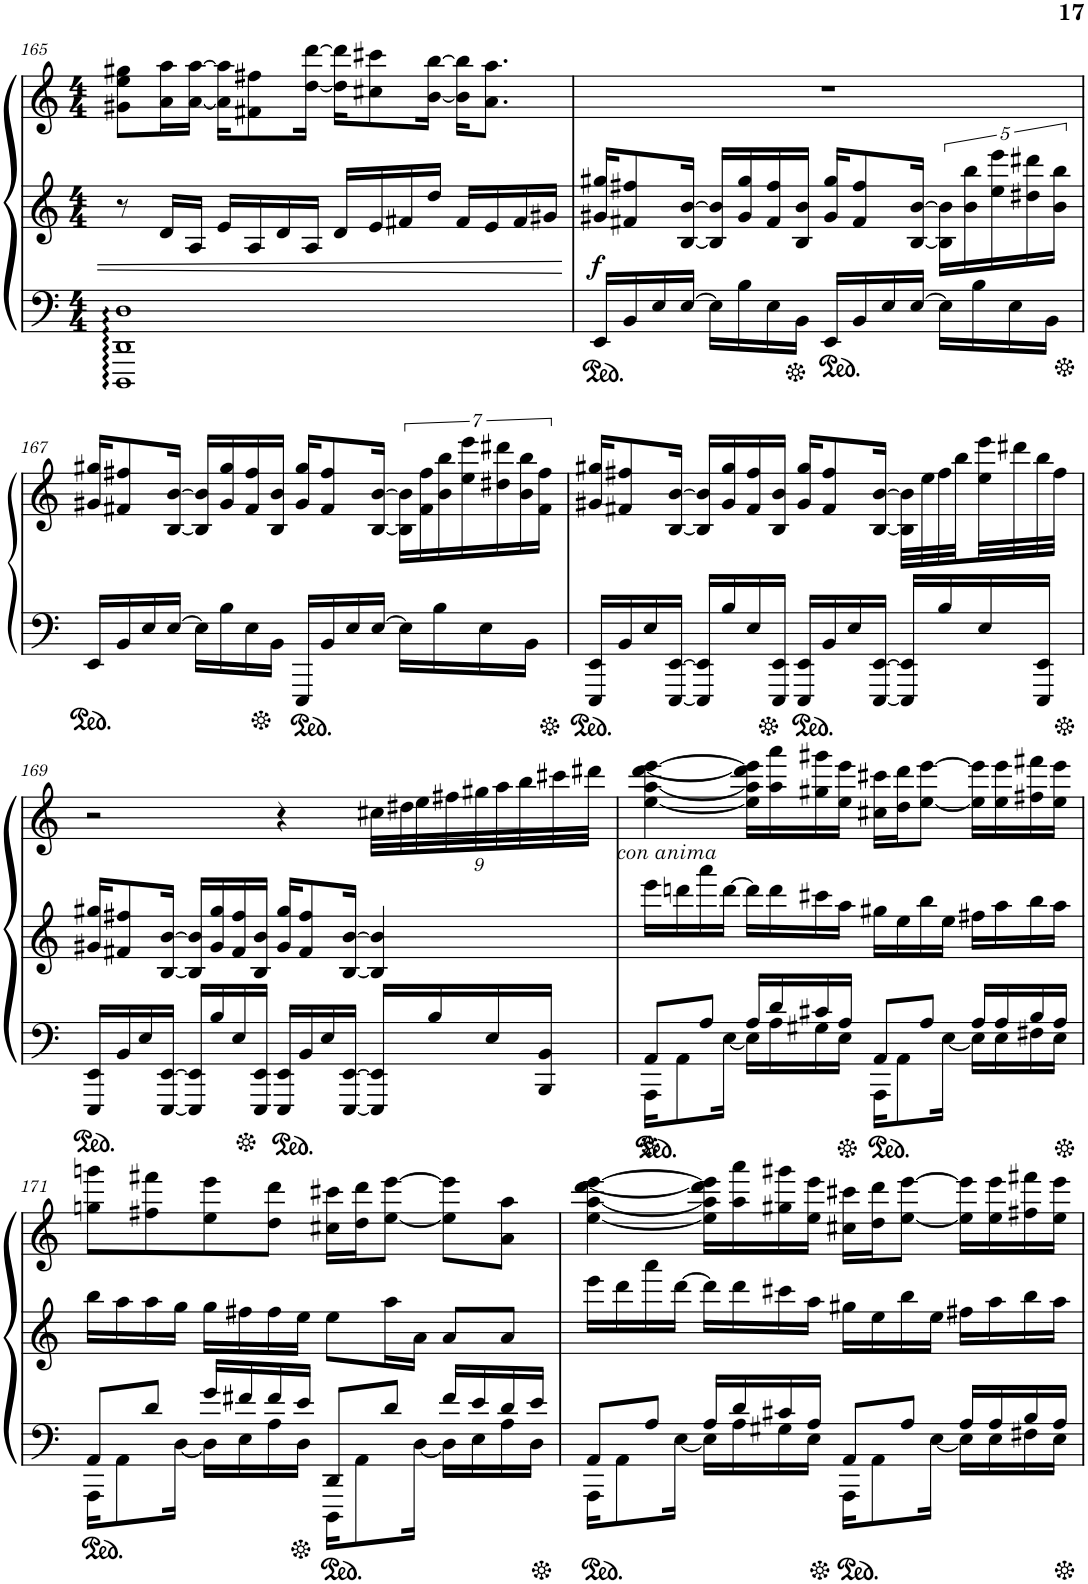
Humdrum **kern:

**kern	**kern	**kern	**dynam
*part1	*part1	*part1	*part1
*staff3	*staff2	*staff1	*staff1/2/3
*I"Piano	*	*	*
*I'Pno.	*	*	*
!!LO:PB:g=z
*clefF4	*clefG2	*clefG2	*
*k[]	*k[]	*k[]	*
*M4/4	*M4/4	*M4/4	*
=165	=165	=165	=165
1DDD 1DD 1D	8r	8g#X\ 8ee\ 8gg#X\L	.
.	16d/LL	16a\ 16aa\L	.
.	16A/JJ	[16a\ [16aa\JJ	.
.	16e/LL	16a\] 16aa\]KL	.
.	16A/	8f#X\ 8ff#X\	.
.	16d/	.	.
.	16A/JJ	[16dd\ [16ddd\Jk	.
.	16d/LL	16dd\] 16ddd\]KL	.
.	16e/	8cc#X\ 8ccc#X\	.
.	16f#X/	.	.
.	16dd/JJ	[16b\ [16bb\Jk	.
.	16f#/LL	16b\] 16bb\]KL	.
.	16e/	8.a\ 8.aa\J	.
.	16f#/	.	.
.	16g#X/JJ	.	.
=166	=166	=166	=166
!	!	!	!LO:DY:b=2
16EE/LL	16g#X/ 16gg#X/KL	1r	f
16BB/	8f#X/ 8ff#X/	.	.
16E/	.	.	.
[16E/JJ	[16B/ [16b/Jk	.	.
16E\LL]	16B/] 16b/]LL	.	.
16B\	16g#/ 16gg#/	.	.
16E\	16f#/ 16ff#/	.	.
16BB\JJ	16B/ 16b/JJ	.	.
16EE/LL	16g#/ 16gg#/KL	.	.
16BB/	8f#/ 8ff#/	.	.
16E/	.	.	.
[16E/JJ	[16B/ [16b/Jk	.	.
16E\LL]	20B\] 20b\]LL	.	.
.	20b\ 20bb\	.	.
16B\	.	.	.
.	20ee\ 20eee\	.	.
16E\	.	.	.
.	20dd#X\ 20ddd#X\	.	.
16BB\JJ	.	.	.
.	20b\ 20bb\JJ	.	.
!!LO:LB:g=z
=167	=167	=167	=167
16EE/LL	16g#X/ 16gg#X/KL	1r	.
16BB/	8f#X/ 8ff#X/	.	.
16E/	.	.	.
[16E/JJ	[16B/ [16b/Jk	.	.
16E\LL]	16B/] 16b/]LL	.	.
16B\	16g#/ 16gg#/	.	.
16E\	16f#/ 16ff#/	.	.
16BB\JJ	16B/ 16b/JJ	.	.
16EEE/LL	16g#/ 16gg#/KL	.	.
16BB/	8f#/ 8ff#/	.	.
16E/	.	.	.
[16E/JJ	[16B/ [16b/Jk	.	.
16E\LL]	28B\] 28b\]LL	.	.
.	28f#\ 28ff#\	.	.
16B\	.	.	.
.	28b\ 28bb\	.	.
.	28ee\ 28eee\	.	.
16E\	.	.	.
.	28dd#X\ 28ddd#X\	.	.
.	28b\ 28bb\	.	.
16BB\JJ	.	.	.
.	28f#\ 28ff#\JJ	.	.
=168	=168	=168	=168
16EEE/ 16EE/LL	16g#X/ 16gg#X/KL	1r	.
16BB/	8f#X/ 8ff#X/	.	.
16E/	.	.	.
[16EEE/ [16EE/JJ	[16B/ [16b/Jk	.	.
16EEE/] 16EE/]LL	16B/] 16b/]LL	.	.
16B/	16g#/ 16gg#/	.	.
16E/	16f#/ 16ff#/	.	.
16EEE/ 16EE/JJ	16B/ 16b/JJ	.	.
16EEE/ 16EE/LL	16g#/ 16gg#/KL	.	.
16BB/	8f#/ 8ff#/	.	.
16E/	.	.	.
[16EEE/ [16EE/JJ	[16B/ [16b/Jk	.	.
16EEE/] 16EE/]LL	32B\] 32b\]LLL	.	.
.	32ee\	.	.
16B/	32ff#\	.	.
.	32bb\	.	.
16E/	32ee\ 32eee\	.	.
.	32ddd#X\	.	.
16EEE/ 16EE/JJ	32bb\	.	.
.	32ff#\JJJ	.	.
!!LO:LB:g=z
=169	=169	=169	=169
16EEE/ 16EE/LL	16g#X/ 16gg#X/KL	2r	.
16BB/	8f#X/ 8ff#X/	.	.
16E/	.	.	.
[16EEE/ [16EE/JJ	[16B/ [16b/Jk	.	.
16EEE/] 16EE/]LL	16B/] 16b/]LL	.	.
16B/	16g#/ 16gg#/	.	.
16E/	16f#/ 16ff#/	.	.
16EEE/ 16EE/JJ	16B/ 16b/JJ	.	.
16EEE/ 16EE/LL	16g#/ 16gg#/KL	4r	.
16BB/	8f#/ 8ff#/	.	.
16E/	.	.	.
[16EEE/ [16EE/JJ	[16B/ [16b/Jk	.	.
*	*	*Xbrackettup	*
16EEE/] 16EE/]LL	4B/] 4b/]	36cc#X\LLL	.
.	.	36dd#X\	.
.	.	36ee\	.
16B/	.	.	.
.	.	36ff#X\	.
.	.	36gg#X\	.
16E/	.	.	.
.	.	36aa\	.
.	.	36bb\	.
16BBB/ 16BB/JJ	.	.	.
.	.	36ccc#X\	.
.	.	36ddd#X\JJJ	.
=170	=170	=170	=170
*^	*	*	*
!	!	!	!LO:TX:b:i:t=con anima	!
8AA/L	16AAA\KL	16eee\LL	[4ee\ [4aa\ [4ddd\ [4eee\	.
.	8AA\	16dddn\	.	.
8A/J	.	16aaa\	.	.
.	[16E\Jk	[16ddd\JJ	.	.
16A/LL	16E\LL]	16ddd\LL]	16ee\] 16aa\] 16ddd\] 16eee\]LL	.
16d/	16A\	16ddd\	16aa\ 16aaa\	.
16c#X/	16G#X\	16ccc#X\	16gg#X\ 16ggg#X\	.
16A/JJ	16E\JJ	16aa\JJ	16ee\ 16eee\JJ	.
8AA/L	16AAA\KL	16gg#X\LL	16cc#X\ 16ccc#X\LL	.
.	8AA\	16ee\	16dd\ 16ddd\J	.
8A/J	.	16bb\	[8ee\ [8eee\J	.
.	[16E\Jk	16ee\JJ	.	.
16A/LL	16E\LL]	16ff#X\LL	16ee\] 16eee\]LL	.
16A/	16E\	16aa\	16ee\ 16eee\	.
16B/	16F#X\	16bb\	16ff#X\ 16fff#X\	.
16A/JJ	16E\JJ	16aa\JJ	16ee\ 16eee\JJ	.
!!LO:LB:g=z
=171	=171	=171	=171	=171
8AA/L	16AAA\KL	16bb\LL	8ggn\ 8gggn\L	.
.	8AA\	16aa\	.	.
8d/J	.	16aa\	8ff#X\ 8fff#X\	.
.	[16D\Jk	16gg\JJ	.	.
16g/LL	16D\LL]	16gg\LL	8ee\ 8eee\	.
16f#X/	16E\	16ff#X\	.	.
16f#/	16A\	16ff#\	8dd\ 8ddd\J	.
16e/JJ	16D\JJ	16ee\JJ	.	.
8DD/L	16DDD\KL	8ee\L	16cc#X\ 16ccc#X\LL	.
.	8AA\	.	16dd\ 16ddd\J	.
8d/J	.	16aa\L	[8ee\ [8eee\J	.
.	[16D\Jk	16a\JJ	.	.
16f#/LL	16D\LL]	8a/L	8ee\] 8eee\]L	.
16e/	16E\	.	.	.
16d/	16A\	8a/J	8a\ 8aa\J	.
16e/JJ	16D\JJ	.	.	.
=172	=172	=172	=172	=172
8AA/L	16AAA\KL	16eee\LL	[4ee\ [4aa\ [4ddd\ [4eee\	.
.	8AA\	16ddd\	.	.
8A/J	.	16aaa\	.	.
.	[16E\Jk	[16ddd\JJ	.	.
16A/LL	16E\LL]	16ddd\LL]	16ee\] 16aa\] 16ddd\] 16eee\]LL	.
16d/	16A\	16ddd\	16aa\ 16aaa\	.
16c#X/	16G#X\	16ccc#X\	16gg#X\ 16ggg#X\	.
16A/JJ	16E\JJ	16aa\JJ	16ee\ 16eee\JJ	.
8AA/L	16AAA\KL	16gg#X\LL	16cc#X\ 16ccc#X\LL	.
.	8AA\	16ee\	16dd\ 16ddd\J	.
8A/J	.	16bb\	[8ee\ [8eee\J	.
.	[16E\Jk	16ee\JJ	.	.
16A/LL	16E\LL]	16ff#X\LL	16ee\] 16eee\]LL	.
16A/	16E\	16aa\	16ee\ 16eee\	.
16B/	16F#X\	16bb\	16ff#X\ 16fff#X\	.
16A/JJ	16E\JJ	16aa\JJ	16ee\ 16eee\JJ	.
*v	*v	*	*	*
=	=	=	=
*-	*-	*-	*-
